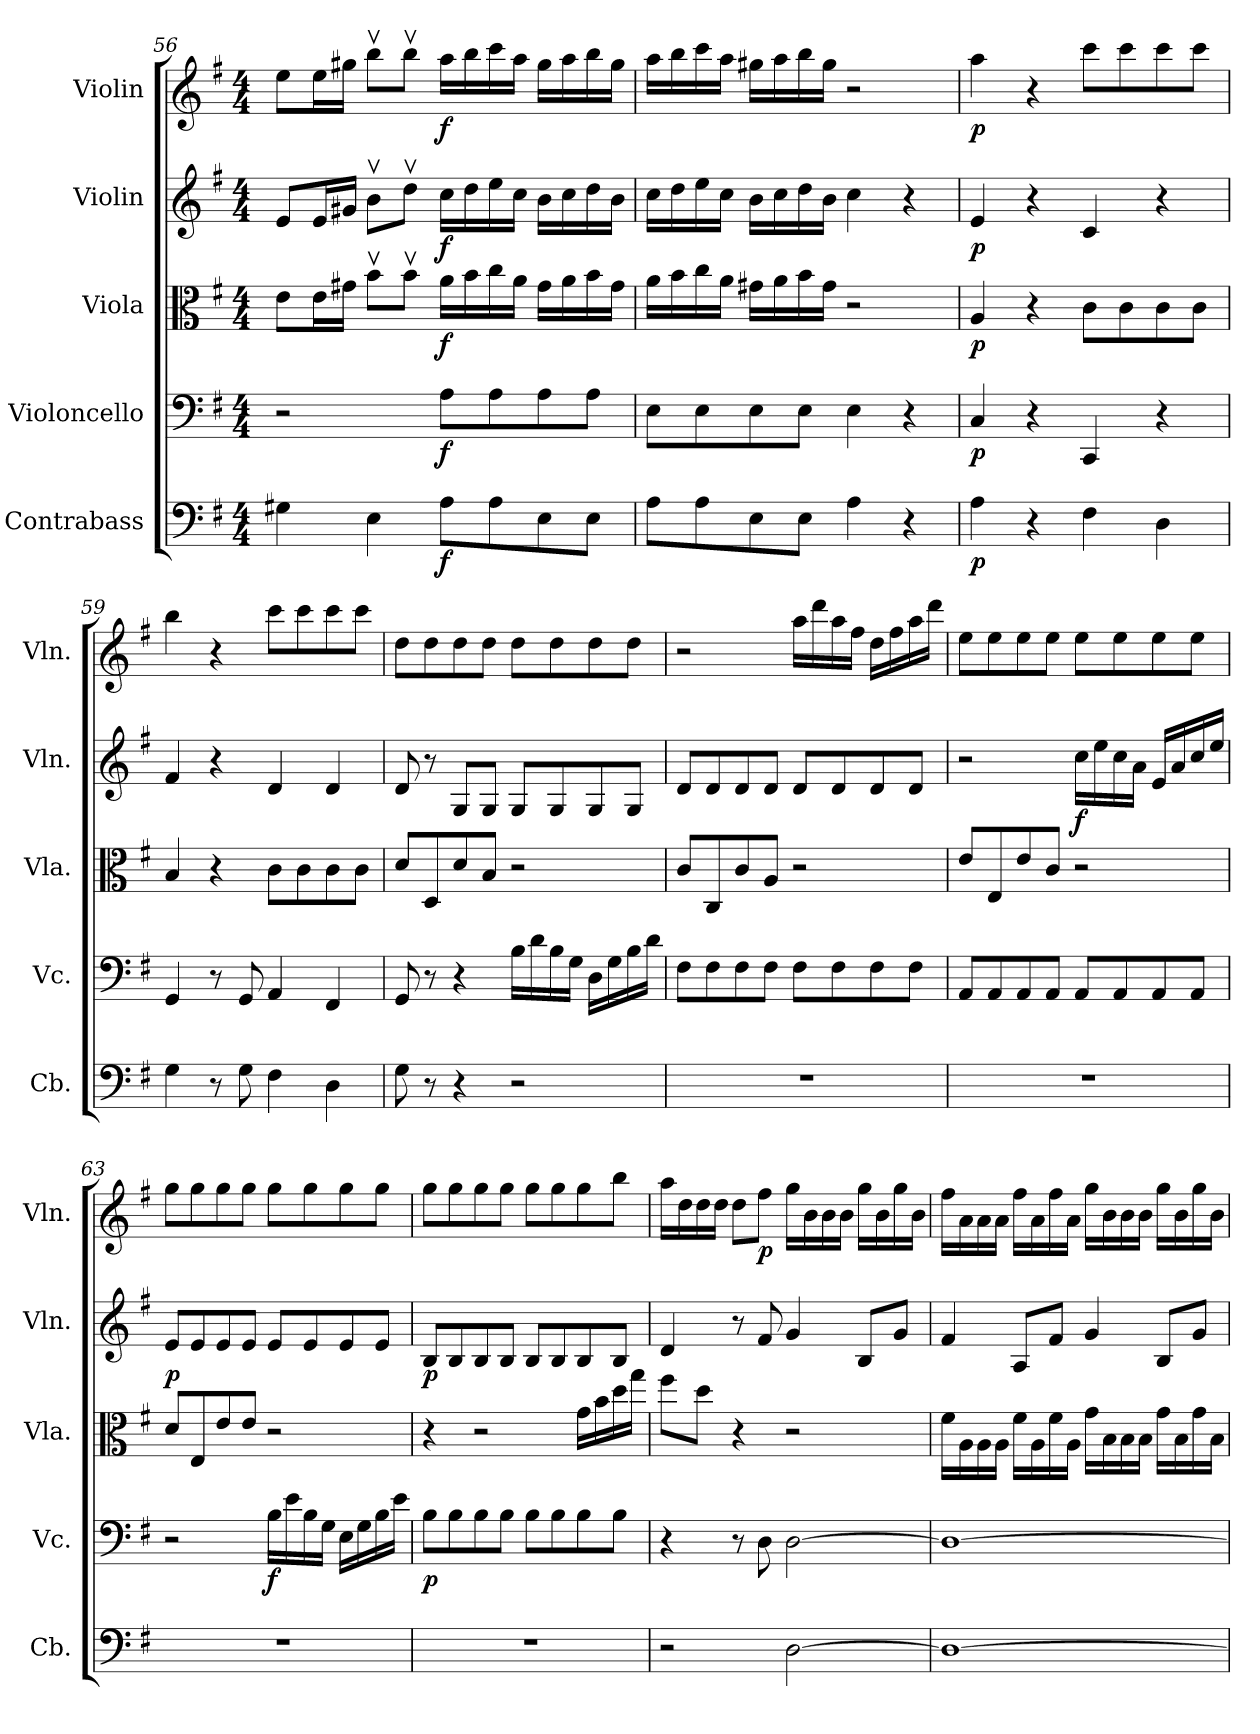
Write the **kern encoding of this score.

**kern	**dynam	**kern	**dynam	**kern	**dynam	**kern	**dynam	**kern	**dynam
*part5	*part5	*part4	*part4	*part3	*part3	*part2	*part2	*part1	*part1
*staff5	*staff5	*staff4	*staff4	*staff3	*staff3	*staff2	*staff2	*staff1	*staff1
*I"Contrabass	*	*I"Violoncello	*	*I"Viola	*	*I"Violin	*	*I"Violin	*
*I'Cb.	*	*I'Vc.	*	*I'Vla.	*	*I'Vln.	*	*I'Vln.	*
*clefF4	*	*clefF4	*	*clefC3	*	*clefG2	*	*clefG2	*
*ITrd7c12	*	*	*	*	*	*	*	*	*
*k[f#]	*	*k[f#]	*	*k[f#]	*	*k[f#]	*	*k[f#]	*
*M4/4	*	*M4/4	*	*M4/4	*	*M4/4	*	*M4/4	*
=56	=56	=56	=56	=56	=56	=56	=56	=56	=56
4GG#X\	.	2r	.	8e\L	.	8e/L	.	8ee\L	.
.	.	.	.	16e\L	.	16e/L	.	16ee\L	.
.	.	.	.	16g#X\JJ	.	16g#X/JJ	.	16gg#X\JJ	.
4EE\	.	.	.	8bv\L	.	8bv\L	.	8bbv\L	.
.	.	.	.	8bv\J	.	8ddv\J	.	8bbv\J	.
!	!LO:DY:b	!	!LO:DY:b	!	!LO:DY:b	!	!LO:DY:b	!	!LO:DY:b
8AA\L	f	8A\L	f	16a\LL	f	16cc\LL	f	16aa\LL	f
.	.	.	.	16b\	.	16dd\	.	16bb\	.
8AA\	.	8A\	.	16cc\	.	16ee\	.	16ccc\	.
.	.	.	.	16a\JJ	.	16cc\JJ	.	16aa\JJ	.
8EE\	.	8A\	.	16g#\LL	.	16b\LL	.	16gg#\LL	.
.	.	.	.	16a\	.	16cc\	.	16aa\	.
8EE\J	.	8A\J	.	16b\	.	16dd\	.	16bb\	.
.	.	.	.	16g#\JJ	.	16b\JJ	.	16gg#\JJ	.
!!LO:LB:g=z
=57	=57	=57	=57	=57	=57	=57	=57	=57	=57
8AA\L	.	8E\L	.	16a\LL	.	16cc\LL	.	16aa\LL	.
.	.	.	.	16b\	.	16dd\	.	16bb\	.
8AA\	.	8E\	.	16cc\	.	16ee\	.	16ccc\	.
.	.	.	.	16a\JJ	.	16cc\JJ	.	16aa\JJ	.
8EE\	.	8E\	.	16g#X\LL	.	16b\LL	.	16gg#X\LL	.
.	.	.	.	16a\	.	16cc\	.	16aa\	.
8EE\J	.	8E\J	.	16b\	.	16dd\	.	16bb\	.
.	.	.	.	16g#\JJ	.	16b\JJ	.	16gg#\JJ	.
4AA\	.	4E\	.	2r	.	4cc\	.	2r	.
4r	.	4r	.	.	.	4r	.	.	.
=58	=58	=58	=58	=58	=58	=58	=58	=58	=58
!	!LO:DY:b	!	!LO:DY:b	!	!LO:DY:b	!	!LO:DY:b	!	!LO:DY:b
4AA\	p	4C/	p	4A/	p	4e/	p	4aa\	p
4r	.	4r	.	4r	.	4r	.	4r	.
4FF#\	.	4CC/	.	8c\L	.	4c/	.	8ccc\L	.
.	.	.	.	8c\	.	.	.	8ccc\	.
4DD\	.	4r	.	8c\	.	4r	.	8ccc\	.
.	.	.	.	8c\J	.	.	.	8ccc\J	.
=59	=59	=59	=59	=59	=59	=59	=59	=59	=59
4GG\	.	4GG/	.	4B/	.	4f#/	.	4bb\	.
8r	.	8r	.	4r	.	4r	.	4r	.
8GG\	.	8GG/	.	.	.	.	.	.	.
4FF#\	.	4AA/	.	8c\L	.	4d/	.	8ccc\L	.
.	.	.	.	8c\	.	.	.	8ccc\	.
4DD\	.	4FF#/	.	8c\	.	4d/	.	8ccc\	.
.	.	.	.	8c\J	.	.	.	8ccc\J	.
=60	=60	=60	=60	=60	=60	=60	=60	=60	=60
8GG\	.	8GG/	.	8d/L	.	8d/	.	8dd\L	.
8r	.	8r	.	8D/	.	8r	.	8dd\	.
4r	.	4r	.	8d/	.	8G/L	.	8dd\	.
.	.	.	.	8B/J	.	8G/J	.	8dd\J	.
2r	.	16B\LL	.	2r	.	8G/L	.	8dd\L	.
.	.	16d\	.	.	.	.	.	.	.
.	.	16B\	.	.	.	8G/	.	8dd\	.
.	.	16G\JJ	.	.	.	.	.	.	.
.	.	16D\LL	.	.	.	8G/	.	8dd\	.
.	.	16G\	.	.	.	.	.	.	.
.	.	16B\	.	.	.	8G/J	.	8dd\J	.
.	.	16d\JJ	.	.	.	.	.	.	.
!!LO:PB:g=z
=61	=61	=61	=61	=61	=61	=61	=61	=61	=61
1r	.	8F#\L	.	8c/L	.	8d/L	.	2r	.
.	.	8F#\	.	8C/	.	8d/	.	.	.
.	.	8F#\	.	8c/	.	8d/	.	.	.
.	.	8F#\J	.	8A/J	.	8d/J	.	.	.
.	.	8F#\L	.	2r	.	8d/L	.	16aa\LL	.
.	.	.	.	.	.	.	.	16ddd\	.
.	.	8F#\	.	.	.	8d/	.	16aa\	.
.	.	.	.	.	.	.	.	16ff#\JJ	.
.	.	8F#\	.	.	.	8d/	.	16dd\LL	.
.	.	.	.	.	.	.	.	16ff#\	.
.	.	8F#\J	.	.	.	8d/J	.	16aa\	.
.	.	.	.	.	.	.	.	16ddd\JJ	.
=62	=62	=62	=62	=62	=62	=62	=62	=62	=62
1r	.	8AA/L	.	8e/L	.	2r	.	8ee\L	.
.	.	8AA/	.	8E/	.	.	.	8ee\	.
.	.	8AA/	.	8e/	.	.	.	8ee\	.
.	.	8AA/J	.	8c/J	.	.	.	8ee\J	.
!	!	!	!	!	!	!	!LO:DY:b	!	!
.	.	8AA/L	.	2r	.	16cc\LL	f	8ee\L	.
.	.	.	.	.	.	16ee\	.	.	.
.	.	8AA/	.	.	.	16cc\	.	8ee\	.
.	.	.	.	.	.	16a\JJ	.	.	.
.	.	8AA/	.	.	.	16e/LL	.	8ee\	.
.	.	.	.	.	.	16a/	.	.	.
.	.	8AA/J	.	.	.	16cc/	.	8ee\J	.
.	.	.	.	.	.	16ee/JJ	.	.	.
=63	=63	=63	=63	=63	=63	=63	=63	=63	=63
!	!	!	!	!	!	!	!LO:DY:b	!	!
1r	.	2r	.	8d/L	.	8e/L	p	8gg\L	.
.	.	.	.	8E/	.	8e/	.	8gg\	.
.	.	.	.	8e/	.	8e/	.	8gg\	.
.	.	.	.	8e/J	.	8e/J	.	8gg\J	.
!	!	!	!LO:DY:b	!	!	!	!	!	!
.	.	16B\LL	f	2r	.	8e/L	.	8gg\L	.
.	.	16e\	.	.	.	.	.	.	.
.	.	16B\	.	.	.	8e/	.	8gg\	.
.	.	16G\JJ	.	.	.	.	.	.	.
.	.	16E\LL	.	.	.	8e/	.	8gg\	.
.	.	16G\	.	.	.	.	.	.	.
.	.	16B\	.	.	.	8e/J	.	8gg\J	.
.	.	16e\JJ	.	.	.	.	.	.	.
!!LO:LB:g=z
=64	=64	=64	=64	=64	=64	=64	=64	=64	=64
!	!	!	!LO:DY:b	!	!	!	!LO:DY:b	!	!
1r	.	8B\L	p	4r	.	8B/L	p	8gg\L	.
.	.	8B\	.	.	.	8B/	.	8gg\	.
.	.	8B\	.	2r	.	8B/	.	8gg\	.
.	.	8B\J	.	.	.	8B/J	.	8gg\J	.
.	.	8B\L	.	.	.	8B/L	.	8gg\L	.
.	.	8B\	.	.	.	8B/	.	8gg\	.
.	.	8B\	.	16g\LL	.	8B/	.	8gg\	.
.	.	.	.	16b\	.	.	.	.	.
.	.	8B\J	.	16dd\	.	8B/J	.	8bb\J	.
.	.	.	.	16gg\JJ	.	.	.	.	.
=65	=65	=65	=65	=65	=65	=65	=65	=65	=65
2r	.	4r	.	8ff#\L	.	4d/	.	16aa\LL	.
.	.	.	.	.	.	.	.	16dd\	.
.	.	.	.	8dd\J	.	.	.	16dd\	.
.	.	.	.	.	.	.	.	16dd\JJ	.
.	.	8r	.	4r	.	8r	.	8dd\L	.
!	!	!	!	!	!	!	!	!	!LO:DY:b
.	.	8D\	.	.	.	8f#/	.	8ff#\J	p
[2DD\	.	[2D\	.	2r	.	4g/	.	16gg\LL	.
.	.	.	.	.	.	.	.	16b\	.
.	.	.	.	.	.	.	.	16b\	.
.	.	.	.	.	.	.	.	16b\JJ	.
.	.	.	.	.	.	8B/L	.	16gg\LL	.
.	.	.	.	.	.	.	.	16b\	.
.	.	.	.	.	.	8g/J	.	16gg\	.
.	.	.	.	.	.	.	.	16b\JJ	.
=66	=66	=66	=66	=66	=66	=66	=66	=66	=66
1DD_	.	1D_	.	16f#\LL	.	4f#/	.	16ff#\LL	.
.	.	.	.	16A\	.	.	.	16a\	.
.	.	.	.	16A\	.	.	.	16a\	.
.	.	.	.	16A\JJ	.	.	.	16a\JJ	.
.	.	.	.	16f#\LL	.	8A/L	.	16ff#\LL	.
.	.	.	.	16A\	.	.	.	16a\	.
.	.	.	.	16f#\	.	8f#/J	.	16ff#\	.
.	.	.	.	16A\JJ	.	.	.	16a\JJ	.
.	.	.	.	16g\LL	.	4g/	.	16gg\LL	.
.	.	.	.	16B\	.	.	.	16b\	.
.	.	.	.	16B\	.	.	.	16b\	.
.	.	.	.	16B\JJ	.	.	.	16b\JJ	.
.	.	.	.	16g\LL	.	8B/L	.	16gg\LL	.
.	.	.	.	16B\	.	.	.	16b\	.
.	.	.	.	16g\	.	8g/J	.	16gg\	.
.	.	.	.	16B\JJ	.	.	.	16b\JJ	.
=	=	=	=	=	=	=	=	=	=
*-	*-	*-	*-	*-	*-	*-	*-	*-	*-
